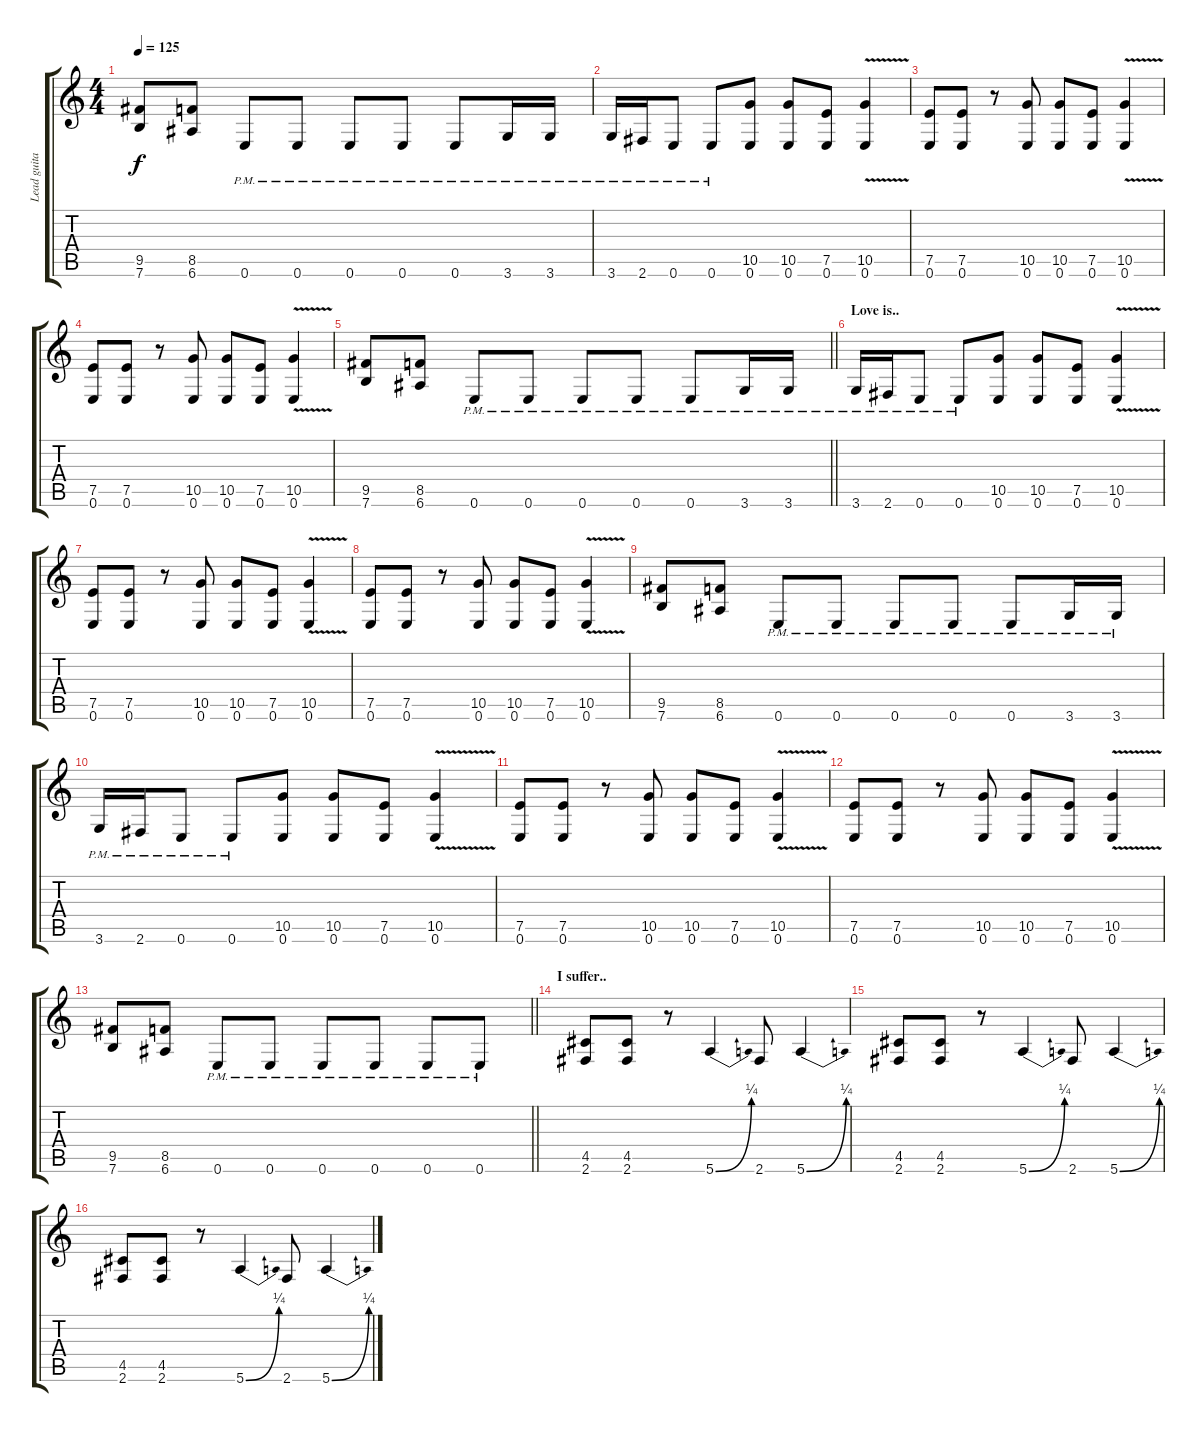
\track ("Lead guitar(Distored) - Kirk " "Lead guita") {instrument distortionguitar}
\staff {score tabs}
\tuning (E4 B3 G3 D3 A2 E2) {hide}
\ts (4 4)
\tempo 125
\clef g2
\ks c
(9.5 7.6).8{dy f} (8.5 6.6).8 0.6{pm}.8 0.6{pm}.8 0.6{pm}.8 0.6{pm}.8 0.6{pm}.8 3.6{pm}.16 3.6{pm}.16 |
3.6{pm}.16 2.6{pm}.16 0.6{pm}.8 0.6{pm}.8 (10.5 0.6).8 (10.5 0.6).8 (7.5 0.6).8 (10.5{v} 0.6).4 |
(7.5 0.6).8 (7.5 0.6).8 r.8 (10.5 0.6).8 (10.5 0.6).8 (7.5 0.6).8 (10.5{v} 0.6).4 |
(7.5 0.6).8 (7.5 0.6).8 r.8 (10.5 0.6).8 (10.5 0.6).8 (7.5 0.6).8 (10.5{v} 0.6).4 |
\barLineRight lightlight
(9.5 7.6).8 (8.5 6.6).8 0.6{pm}.8 0.6{pm}.8 0.6{pm}.8 0.6{pm}.8 0.6{pm}.8 3.6{pm}.16 3.6{pm}.16 |
\section ("" "Love is..")
3.6{pm}.16 2.6{pm}.16 0.6{pm}.8 0.6{pm}.8 (10.5 0.6).8 (10.5 0.6).8 (7.5 0.6).8 (10.5{v} 0.6).4 |
(7.5 0.6).8 (7.5 0.6).8 r.8 (10.5 0.6).8 (10.5 0.6).8 (7.5 0.6).8 (10.5{v} 0.6).4 |
(7.5 0.6).8 (7.5 0.6).8 r.8 (10.5 0.6).8 (10.5 0.6).8 (7.5 0.6).8 (10.5{v} 0.6).4 |
(9.5 7.6).8 (8.5 6.6).8 0.6{pm}.8 0.6{pm}.8 0.6{pm}.8 0.6{pm}.8 0.6{pm}.8 3.6{pm}.16 3.6{pm}.16 |
3.6{pm}.16 2.6{pm}.16 0.6{pm}.8 0.6{pm}.8 (10.5 0.6).8 (10.5 0.6).8 (7.5 0.6).8 (10.5{v} 0.6).4 |
(7.5 0.6).8 (7.5 0.6).8 r.8 (10.5 0.6).8 (10.5 0.6).8 (7.5 0.6).8 (10.5{v} 0.6).4 |
(7.5 0.6).8 (7.5 0.6).8 r.8 (10.5 0.6).8 (10.5 0.6).8 (7.5 0.6).8 (10.5{v} 0.6).4 |
\barLineRight lightlight
(9.5 7.6).8 (8.5 6.6).8 0.6{pm}.8 0.6{pm}.8 0.6{pm}.8 0.6{pm}.8 0.6{pm}.8 0.6{pm}.8 |
\section ("" "I suffer..")
(4.5 2.6).8 (4.5 2.6).8 r.8 5.6{be (bend 0 0 60 1)}.4 2.6.8 5.6{be (bend 0 0 60 1)}.4 |
(4.5 2.6).8 (4.5 2.6).8 r.8 5.6{be (bend 0 0 60 1)}.4 2.6.8 5.6{be (bend 0 0 60 1)}.4 |
(4.5 2.6).8 (4.5 2.6).8 r.8 5.6{be (bend 0 0 60 1)}.4 2.6.8 5.6{be (bend 0 0 60 1)}.4
